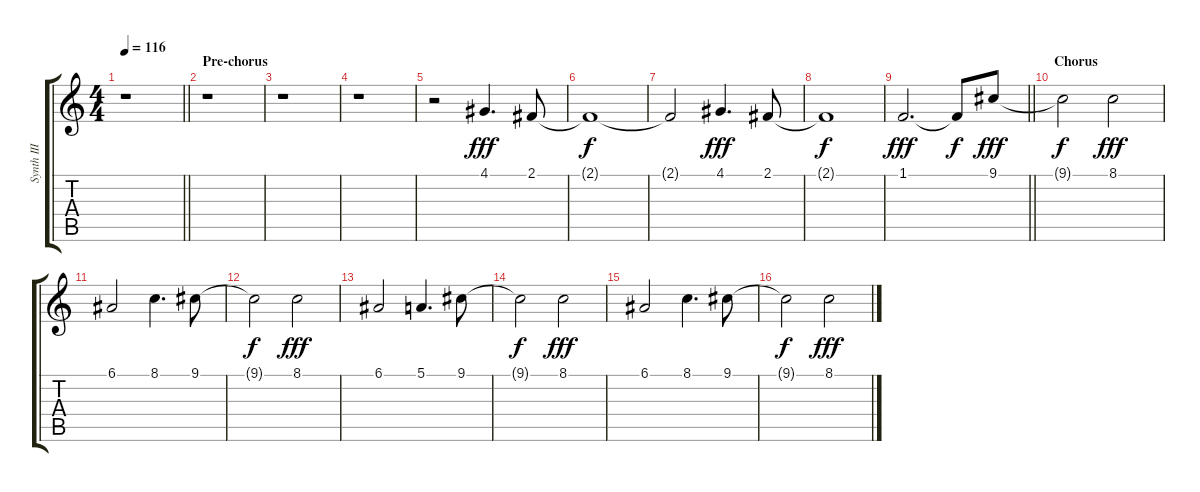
\track ("Synth III" "Synth III") {instrument stringensemble2}
\staff {score tabs}
\tuning (E4 B3 G3 D3 A2 E2) {hide}
\ts (4 4)
\tempo 116
\clef g2
\barLineRight lightlight
\ks c
r.1{dy fff} |
\section ("" "Pre-chorus")
r.1 |
r.1 |
r.1 |
r.2 4.1.4{d} 2.1.8 |
2.1{t}.1{dy f} |
2.1{t}.2 4.1.4{d dy fff} 2.1.8 |
2.1{t}.1{dy f} |
\barLineRight lightlight
1.1.2{d dy fff} 1.1{t}.8{dy f} 9.1.8{dy fff} |
\section ("" "Chorus")
9.1{t}.2{dy f} 8.1.2{dy fff} |
6.1.2 8.1.4{d} 9.1.8 |
9.1{t}.2{dy f} 8.1.2{dy fff} |
6.1.2 5.1.4{d} 9.1.8 |
9.1{t}.2{dy f} 8.1.2{dy fff} |
6.1.2 8.1.4{d} 9.1.8 |
9.1{t}.2{dy f} 8.1.2{dy fff}
